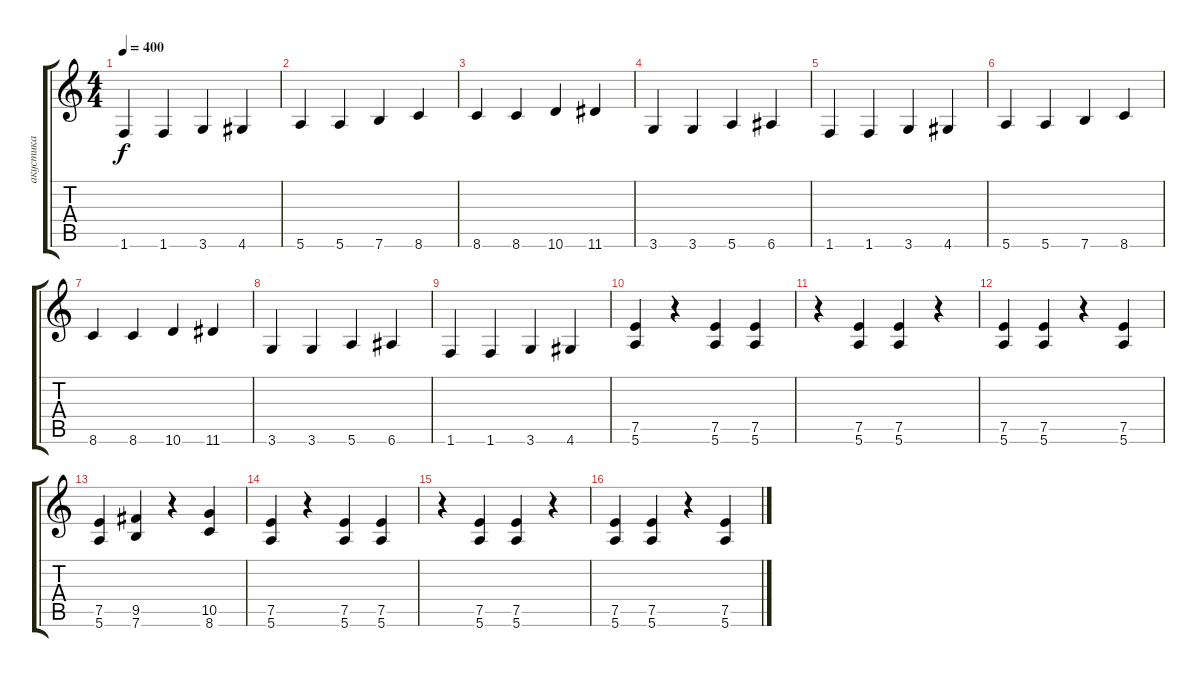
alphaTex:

\track ("акустика" "акустика") {instrument acousticguitarsteel}
\staff {score tabs}
\tuning (E4 B3 G3 D3 A2 E2) {hide}
\ts (4 4)
\tempo 400
\clef g2
\ks c
1.6.4{dy f} 1.6.4 3.6.4 4.6.4 |
5.6.4 5.6.4 7.6.4 8.6.4 |
8.6.4 8.6.4 10.6.4 11.6.4 |
3.6.4 3.6.4 5.6.4 6.6.4 |
1.6.4 1.6.4 3.6.4 4.6.4 |
5.6.4 5.6.4 7.6.4 8.6.4 |
8.6.4 8.6.4 10.6.4 11.6.4 |
3.6.4 3.6.4 5.6.4 6.6.4 |
1.6.4 1.6.4 3.6.4 4.6.4 |
(7.5 5.6).4 r.4 (7.5 5.6).4 (7.5 5.6).4 |
r.4 (7.5 5.6).4 (7.5 5.6).4 r.4 |
(7.5 5.6).4 (7.5 5.6).4 r.4 (7.5 5.6).4 |
(7.5 5.6).4 (9.5 7.6).4 r.4 (10.5 8.6).4 |
(7.5 5.6).4 r.4 (7.5 5.6).4 (7.5 5.6).4 |
r.4 (7.5 5.6).4 (7.5 5.6).4 r.4 |
(7.5 5.6).4 (7.5 5.6).4 r.4 (7.5 5.6).4
